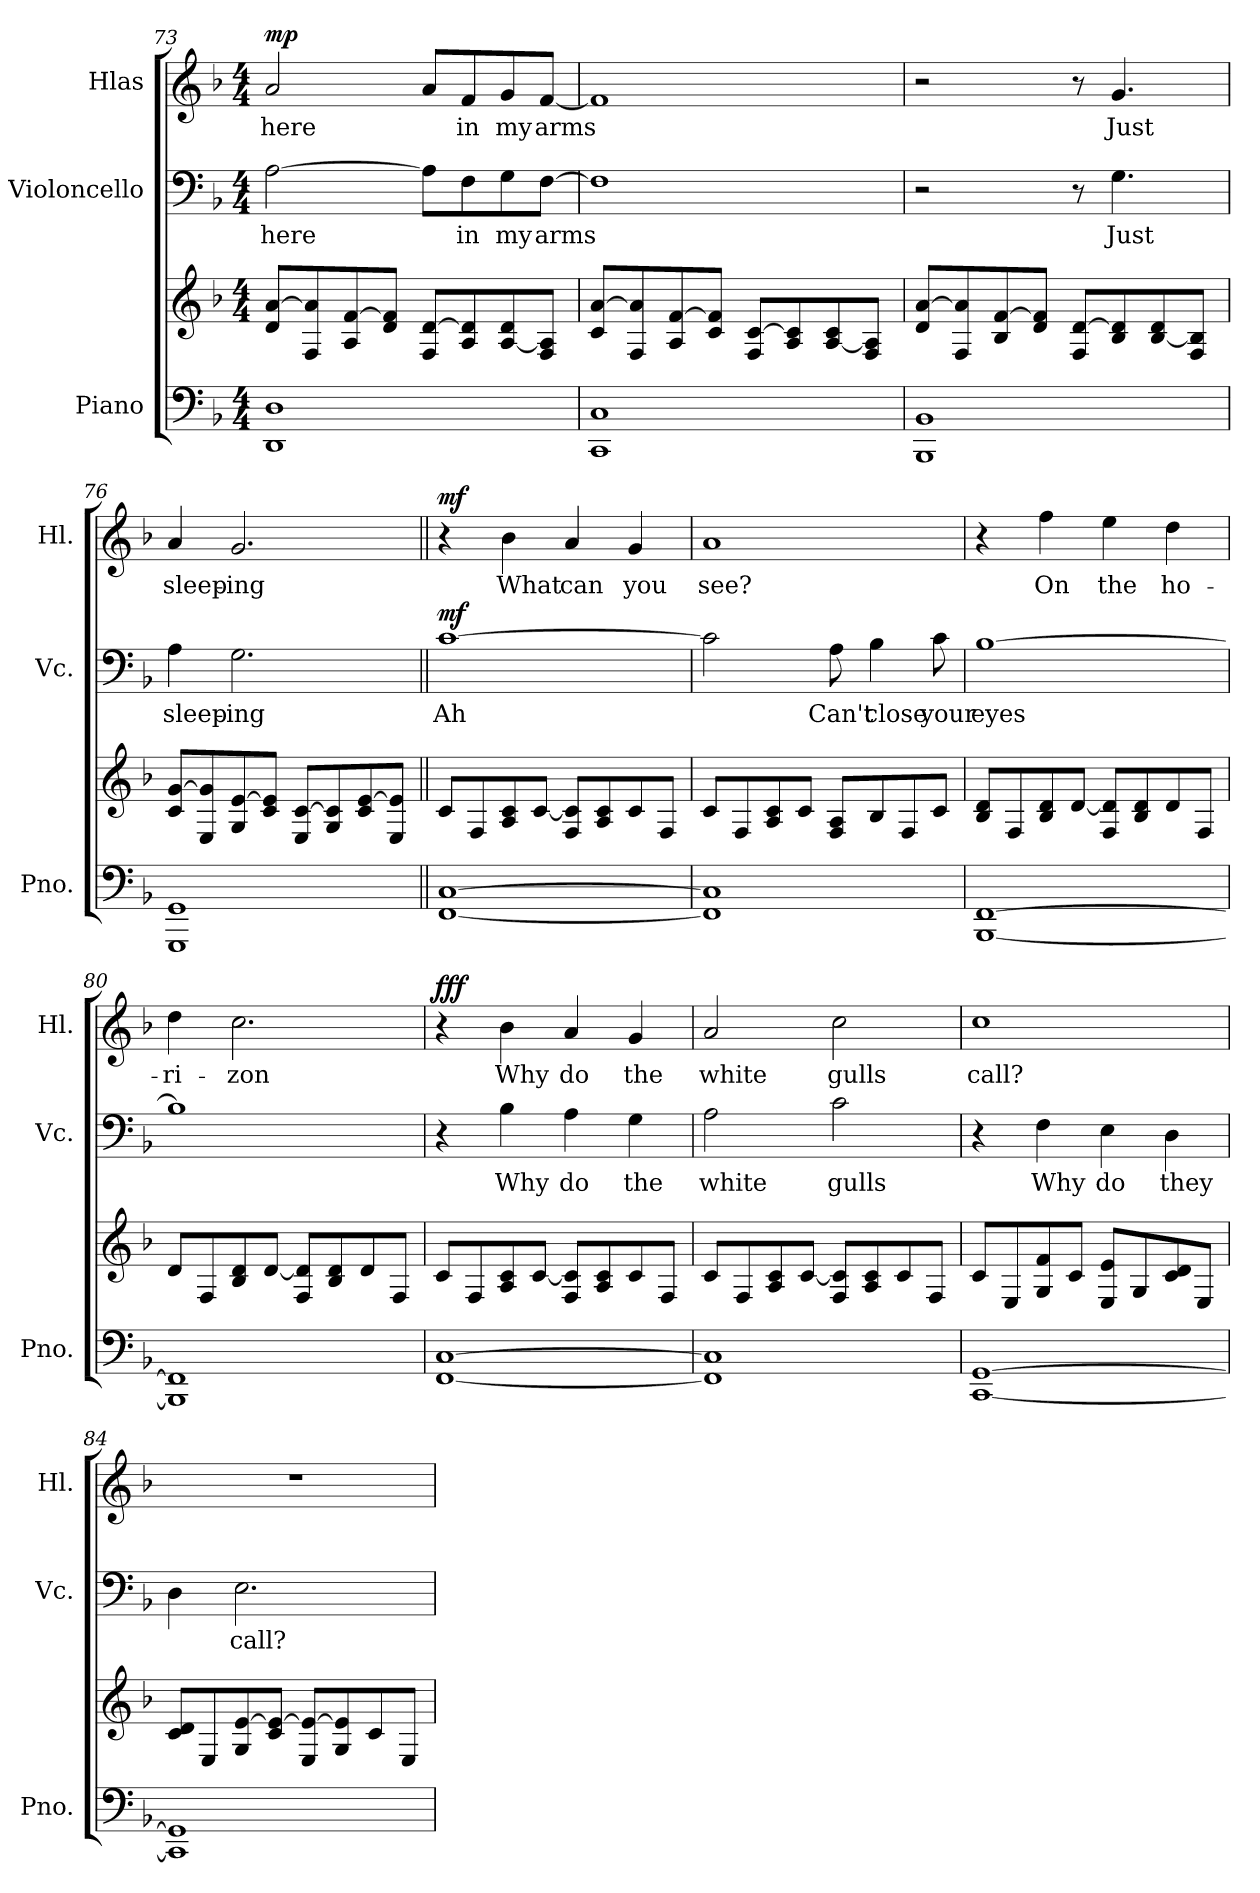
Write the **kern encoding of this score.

**kern	**kern	**kern	**text	**dynam	**kern	**text	**dynam
*part3	*part3	*part2	*part2	*part2	*part1	*part1	*part1
*staff4	*staff3	*staff2	*staff2	*staff2	*staff1	*staff1	*staff1
*I"Piano	*	*I"Violoncello	*	*	*I"Hlas	*	*
*I'Pno.	*	*I'Vc.	*	*	*I'Hl.	*	*
!!LO:LB:g=z
*clefF4	*clefG2	*clefF4	*	*	*clefG2	*	*
*k[b-]	*k[b-]	*k[b-]	*	*	*k[b-]	*	*
*M4/4	*M4/4	*M4/4	*	*	*M4/4	*	*
=73	=73	=73	=73	=73	=73	=73	=73
!	!	!	!	!	!	!	!LO:DY:b
1DD 1D	8d/ [8a/L	[2A\	here	.	2a/	here	mp
.	8F/ 8a/]	.	.	.	.	.	.
.	8A/ [8f/	.	.	.	.	.	.
.	8d/ 8f/]J	.	.	.	.	.	.
.	8F/ [8d/L	8A\L]	.	.	8a/L	.	.
.	8A/ 8d/]	8F\	in	.	8f/	in	.
.	[8A/ 8d/	8G\	my	.	8g/	my	.
.	8F/ 8A/]J	[8F\J	arms	.	[8f/J	arms	.
=74	=74	=74	=74	=74	=74	=74	=74
1CC 1C	8c/ [8a/L	1F]	.	.	1f]	.	.
.	8F/ 8a/]	.	.	.	.	.	.
.	8A/ [8f/	.	.	.	.	.	.
.	8c/ 8f/]J	.	.	.	.	.	.
.	8F/ [8c/L	.	.	.	.	.	.
.	8A/ 8c/]	.	.	.	.	.	.
.	[8A/ 8c/	.	.	.	.	.	.
.	8F/ 8A/]J	.	.	.	.	.	.
=75	=75	=75	=75	=75	=75	=75	=75
1BBB- 1BB-	8d/ [8a/L	2r	.	.	2r	.	.
.	8F/ 8a/]	.	.	.	.	.	.
.	8B-/ [8f/	.	.	.	.	.	.
.	8d/ 8f/]J	.	.	.	.	.	.
.	8F/ [8d/L	8r	.	.	8r	.	.
.	8B-/ 8d/]	4.G\	Just	.	4.g/	Just	.
.	[8B-/ 8d/	.	.	.	.	.	.
.	8F/ 8B-/]J	.	.	.	.	.	.
!!LO:LB:g=z
=76	=76	=76	=76	=76	=76	=76	=76
1GGG 1GG	8c/ [8g/L	4A\	sleep-	.	4a/	sleep-	.
.	8E/ 8g/]	.	.	.	.	.	.
.	8G/ [8e/	2.G\	-ing	.	2.g/	-ing	.
.	8c/ 8e/]J	.	.	.	.	.	.
.	8E/ [8c/L	.	.	.	.	.	.
.	8G/ 8c/]	.	.	.	.	.	.
.	8c/ [8e/	.	.	.	.	.	.
.	8E/ 8e/]J	.	.	.	.	.	.
=77||	=77||	=77||	=77||	=77||	=77||	=77||	=77||
!	!	!	!	!LO:DY:b	!	!	!LO:DY:b
[1FF [1C	8c/L	[1c	Ah	mf	4r	.	mf
.	8F/	.	.	.	.	.	.
.	8A/ 8c/	.	.	.	4b-\	What	.
.	[8c/J	.	.	.	.	.	.
.	8F/ 8c/]L	.	.	.	4a/	can	.
.	8A/ 8c/	.	.	.	.	.	.
.	8c/	.	.	.	4g/	you	.
.	8F/J	.	.	.	.	.	.
=78	=78	=78	=78	=78	=78	=78	=78
1FF] 1C]	8c/L	2c\]	.	.	1a	see?	.
.	8F/	.	.	.	.	.	.
.	8A/ 8c/	.	.	.	.	.	.
.	8c/J	.	.	.	.	.	.
.	8F/ 8A/L	8A\	Can't	.	.	.	.
.	8B-/	4B-\	close	.	.	.	.
.	8F/	.	.	.	.	.	.
.	8c/J	8c\	your	.	.	.	.
!!LO:PB:g=z
=79	=79	=79	=79	=79	=79	=79	=79
[1BBB- [1FF	8B-/ 8d/L	[1B-	eyes	.	4r	.	.
.	8F/	.	.	.	.	.	.
.	8B-/ 8d/	.	.	.	4ff\	On	.
.	[8d/J	.	.	.	.	.	.
.	8F/ 8d/]L	.	.	.	4ee\	the	.
.	8B-/ 8d/	.	.	.	.	.	.
.	8d/	.	.	.	4dd\	ho-	.
.	8F/J	.	.	.	.	.	.
=80	=80	=80	=80	=80	=80	=80	=80
1BBB-] 1FF]	8d/L	1B-]	.	.	4dd\	-ri-	.
.	8F/	.	.	.	.	.	.
.	8B-/ 8d/	.	.	.	2.cc\	-zon	.
.	[8d/J	.	.	.	.	.	.
.	8F/ 8d/]L	.	.	.	.	.	.
.	8B-/ 8d/	.	.	.	.	.	.
.	8d/	.	.	.	.	.	.
.	8F/J	.	.	.	.	.	.
=81	=81	=81	=81	=81	=81	=81	=81
!	!	!	!	!	!	!	!LO:DY:b
[1FF [1C	8c/L	4r	.	.	4r	.	fff
.	8F/	.	.	.	.	.	.
.	8A/ 8c/	4B-\	Why	.	4b-\	Why	.
.	[8c/J	.	.	.	.	.	.
.	8F/ 8c/]L	4A\	do	.	4a/	do	.
.	8A/ 8c/	.	.	.	.	.	.
.	8c/	4G\	the	.	4g/	the	.
.	8F/J	.	.	.	.	.	.
!!LO:LB:g=z
=82	=82	=82	=82	=82	=82	=82	=82
1FF] 1C]	8c/L	2A\	white	.	2a/	white	.
.	8F/	.	.	.	.	.	.
.	8A/ 8c/	.	.	.	.	.	.
.	[8c/J	.	.	.	.	.	.
.	8F/ 8c/]L	2c\	gulls	.	2cc\	gulls	.
.	8A/ 8c/	.	.	.	.	.	.
.	8c/	.	.	.	.	.	.
.	8F/J	.	.	.	.	.	.
=83	=83	=83	=83	=83	=83	=83	=83
[1CC [1GG	8c/L	4r	.	.	1cc	call?	.
.	8E/	.	.	.	.	.	.
.	8G/ 8f/	4F\	Why	.	.	.	.
.	8c/J	.	.	.	.	.	.
.	8E/ 8e/L	4E\	do	.	.	.	.
.	8G/	.	.	.	.	.	.
.	8c/ 8d/	4D\	they	.	.	.	.
.	8E/J	.	.	.	.	.	.
=84	=84	=84	=84	=84	=84	=84	=84
1CC] 1GG]	8c/ 8d/L	4D\	.	.	1r	.	.
.	8E/	.	.	.	.	.	.
.	8G/ [8e/	2.E\	call?	.	.	.	.
.	8c/ 8e/_J	.	.	.	.	.	.
.	8E/ 8e/_L	.	.	.	.	.	.
.	8G/ 8e/]	.	.	.	.	.	.
.	8c/	.	.	.	.	.	.
.	8E/J	.	.	.	.	.	.
=	=	=	=	=	=	=	=
*-	*-	*-	*-	*-	*-	*-	*-
